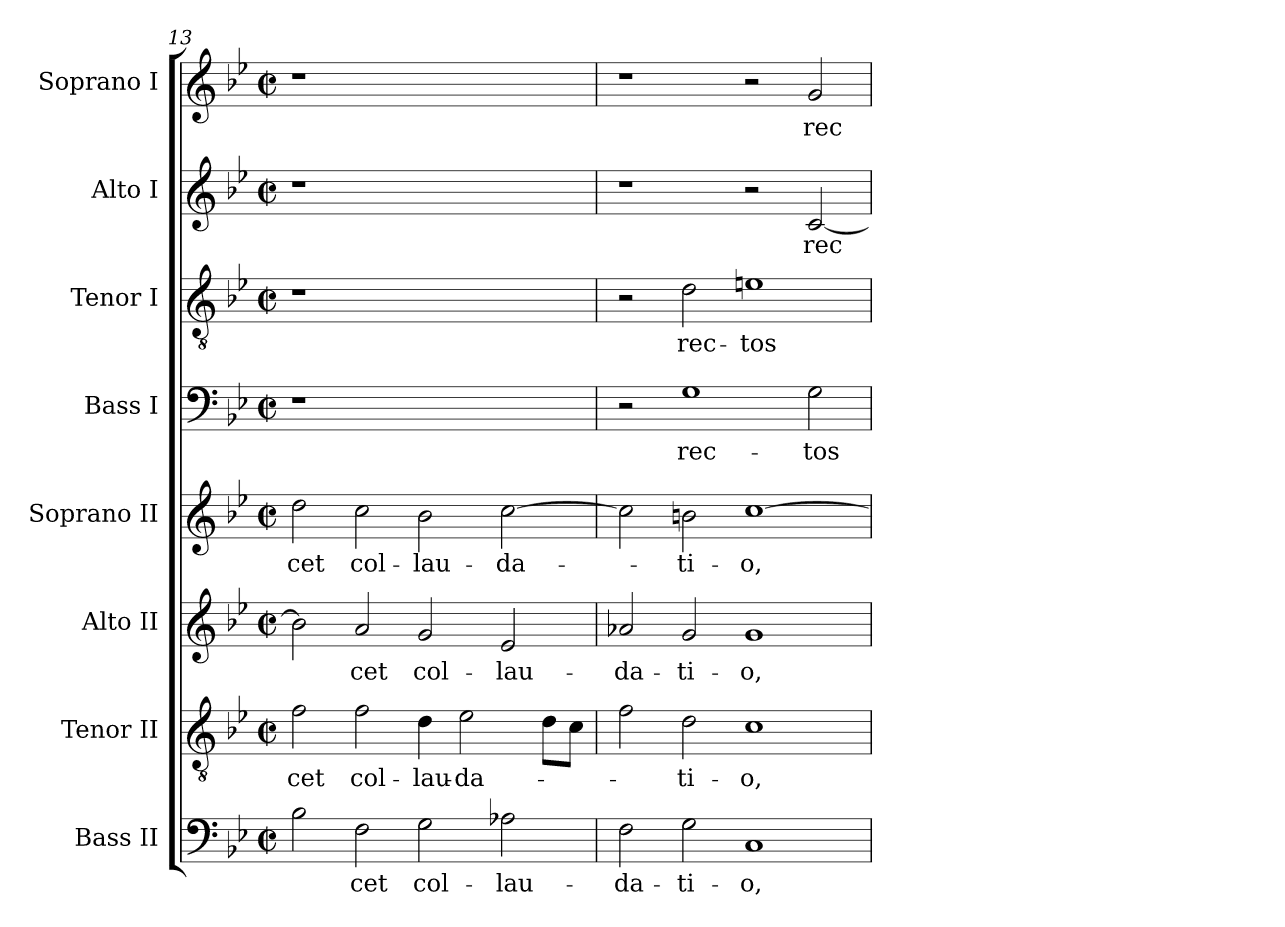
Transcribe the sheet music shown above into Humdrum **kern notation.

**kern	**text	**kern	**text	**kern	**text	**kern	**text	**kern	**text	**kern	**text	**kern	**text	**kern	**text
*part8	*part8	*part7	*part7	*part6	*part6	*part5	*part5	*part4	*part4	*part3	*part3	*part2	*part2	*part1	*part1
*staff8	*staff8	*staff7	*staff7	*staff6	*staff6	*staff5	*staff5	*staff4	*staff4	*staff3	*staff3	*staff2	*staff2	*staff1	*staff1
*I"Bass II	*	*I"Tenor II	*	*I"Alto II	*	*I"Soprano II	*	*I"Bass I	*	*I"Tenor I	*	*I"Alto I	*	*I"Soprano I	*
!!LO:LB:g=z
*clefF4	*	*clefGv2	*	*clefG2	*	*clefG2	*	*clefF4	*	*clefGv2	*	*clefG2	*	*clefG2	*
*k[b-e-]	*	*k[b-e-]	*	*k[b-e-]	*	*k[b-e-]	*	*k[b-e-]	*	*k[b-e-]	*	*k[b-e-]	*	*k[b-e-]	*
*B-:	*	*B-:	*	*B-:	*	*B-:	*	*B-:	*	*B-:	*	*B-:	*	*B-:	*
*M2/2	*	*M2/2	*	*M2/2	*	*M2/2	*	*M2/2	*	*M2/2	*	*M2/2	*	*M2/2	*
*met(c|)	*	*met(c|)	*	*met(c|)	*	*met(c|)	*	*met(c|)	*	*met(c|)	*	*met(c|)	*	*met(c|)	*
=13	=13	=13	=13	=13	=13	=13	=13	=13	=13	=13	=13	=13	=13	=13	=13
!	!	!	!LO:LY:b:color=#000000	!	!	!	!	!	!	!	!	!	!	!	!
!	!	!	!	!	!	!	!LO:LY:b:color=#000000	!LO:N:vis=1	!	!LO:N:vis=1	!	!LO:N:vis=1	!	!LO:N:vis=1	!
2B-i\	.	2fi\	-cet	2b-i\]	.	2ddi\	-cet	1r	.	1r	.	1r	.	1r	.
!	!LO:LY:b:color=#000000	!	!	!	!	!	!	!	!	!	!	!	!	!	!
!	!	!	!LO:LY:b:color=#000000	!	!	!	!	!	!	!	!	!	!	!	!
!	!	!	!	!	!LO:LY:b:color=#000000	!	!	!	!	!	!	!	!	!	!
!	!	!	!	!	!	!	!LO:LY:b:color=#000000	!	!	!	!	!	!	!	!
2Fi\	-cet	2fi\	col-	2ai/	-cet	2cci\	col-	.	.	.	.	.	.	.	.
!	!LO:LY:b:color=#000000	!	!	!	!	!	!	!	!	!	!	!	!	!	!
!	!	!	!LO:LY:b:color=#000000	!	!	!	!	!	!	!	!	!	!	!	!
!	!	!	!	!	!LO:LY:b:color=#000000	!	!	!	!	!	!	!	!	!	!
!	!	!	!	!	!	!	!LO:LY:b:color=#000000	!	!	!	!	!	!	!	!
2Gi\	col-	4di\	-lau-	2gi/	col-	2b-i\	-lau-	1ryy	.	1ryy	.	1ryy	.	1ryy	.
!	!	!	!LO:LY:b:color=#000000	!	!	!	!	!	!	!	!	!	!	!	!
.	.	2e-i\	-da-	.	.	.	.	.	.	.	.	.	.	.	.
!	!LO:LY:b:color=#000000	!	!	!	!	!	!	!	!	!	!	!	!	!	!
!	!	!	!	!	!LO:LY:b:color=#000000	!	!	!	!	!	!	!	!	!	!
!	!	!	!	!	!	!	!LO:LY:b:color=#000000	!	!	!	!	!	!	!	!
2A-Xi\	-lau-	.	.	2e-i/	-lau-	[>2cci\	-da-	.	.	.	.	.	.	.	.
.	.	8di\L	.	.	.	.	.	.	.	.	.	.	.	.	.
.	.	8ci\J	.	.	.	.	.	.	.	.	.	.	.	.	.
=14	=14	=14	=14	=14	=14	=14	=14	=14	=14	=14	=14	=14	=14	=14	=14
!	!LO:LY:b:color=#000000	!	!	!	!	!	!	!	!	!	!	!	!	!	!
!	!	!	!	!	!LO:LY:b:color=#000000	!	!	!	!	!	!	!	!	!	!
2Fi\	-da-	2fi\	.	2a-Xi/	-da-	2cci\]	.	2r	.	2r	.	1r	.	1r	.
!	!LO:LY:b:color=#000000	!	!	!	!	!	!	!	!	!	!	!	!	!	!
!	!	!	!LO:LY:b:color=#000000	!	!	!	!	!	!	!	!	!	!	!	!
!	!	!	!	!	!LO:LY:b:color=#000000	!	!	!	!	!	!	!	!	!	!
!	!	!	!	!	!	!	!LO:LY:b:color=#000000	!	!	!	!	!	!	!	!
!	!	!	!	!	!	!	!	!	!LO:LY:b:color=#000000	!	!	!	!	!	!
!	!	!	!	!	!	!	!	!	!	!	!LO:LY:b:color=#000000	!	!	!	!
2Gi\	-ti-	2di\	-ti-	2gi/	-ti-	2bni\	-ti-	1Gi	rec-	2di\	rec-	.	.	.	.
!	!LO:LY:b:color=#000000	!	!	!	!	!	!	!	!	!	!	!	!	!	!
!	!	!	!LO:LY:b:color=#000000	!	!	!	!	!	!	!	!	!	!	!	!
!	!	!	!	!	!LO:LY:b:color=#000000	!	!	!	!	!	!	!	!	!	!
!	!	!	!	!	!	!	!LO:LY:b:color=#000000	!	!	!	!	!	!	!	!
!	!	!	!	!	!	!	!	!	!	!	!LO:LY:b:color=#000000	!	!	!	!
1Ci	-o,	1ci	-o,	1gi	-o,	[>1cci	-o,	.	.	1eni	-tos	2r	.	2r	.
!	!	!	!	!	!	!	!	!	!LO:LY:b:color=#000000	!	!	!	!	!	!
!	!	!	!	!	!	!	!	!	!	!	!	!	!LO:LY:b:color=#000000	!	!
!	!	!	!	!	!	!	!	!	!	!	!	!	!	!	!LO:LY:b:color=#000000
.	.	.	.	.	.	.	.	2Gi\	-tos	.	.	[<2ci/	rec-	2gi/	rec-
=	=	=	=	=	=	=	=	=	=	=	=	=	=	=	=
*-	*-	*-	*-	*-	*-	*-	*-	*-	*-	*-	*-	*-	*-	*-	*-
